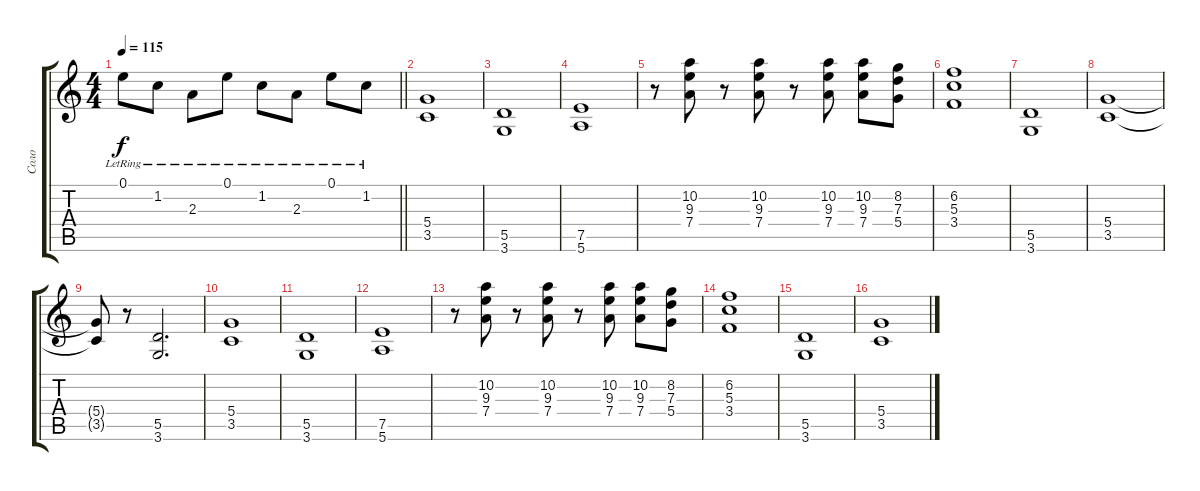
\track ("Соло" "Соло") {instrument distortionguitar}
\staff {score tabs}
\tuning (E4 B3 G3 D3 A2 E2) {hide}
\ts (4 4)
\tempo 115
\clef g2
\barLineRight lightlight
\ks c
0.1{lr}.8{dy f} 1.2{lr}.8 2.3{lr}.8 0.1{lr}.8 1.2{lr}.8 2.3{lr}.8 0.1{lr}.8 1.2{lr}.8 |
(5.4 3.5).1{volume 13 instrument distortionguitar} |
(5.5 3.6).1 |
(7.5 5.6).1 |
r.8 (10.2 9.3 7.4).8 r.8 (10.2 9.3 7.4).8 r.8 (10.2 9.3 7.4).8 (10.2 9.3 7.4).8 (8.2 7.3 5.4).8 |
(6.2 5.3 3.4).1 |
(5.5 3.6).1 |
(5.4 3.5).1 |
(5.4{t} 3.5{t}).8 r.8 (5.5 3.6).2{d} |
(5.4 3.5).1 |
(5.5 3.6).1 |
(7.5 5.6).1 |
r.8 (10.2 9.3 7.4).8 r.8 (10.2 9.3 7.4).8 r.8 (10.2 9.3 7.4).8 (10.2 9.3 7.4).8 (8.2 7.3 5.4).8 |
(6.2 5.3 3.4).1 |
(5.5 3.6).1 |
(5.4 3.5).1
